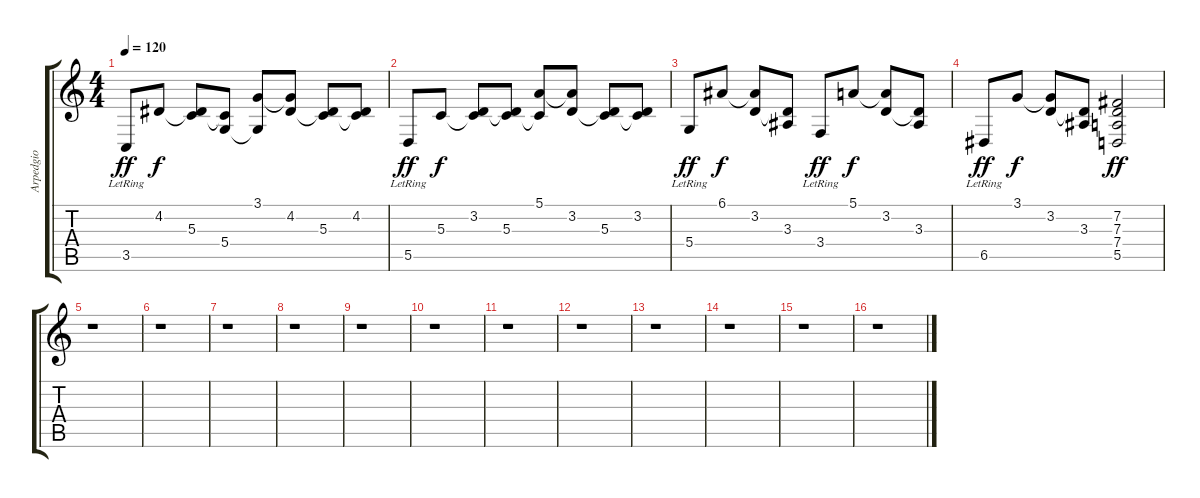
\track ("Arpedgio" "Arpedgio") {instrument brightacousticpiano}
\staff {score tabs}
\tuning (E4 B3 G3 D3 A2 E2) {hide}
\ts (4 4)
\tempo 120
\clef g2
\ks c
3.5{lr}.8{dy ff} 4.2.8{dy f} (4.2{t} 5.3).8 (5.3{t} 5.4).8 (3.1 5.4{t}).8 (3.1{t} 4.2).8 (4.2{t} 5.3).8 (4.2 5.3{t}).8 |
5.5{lr}.8{dy ff} 5.3.8{dy f} (3.2 5.3{t}).8 (3.2{t} 5.3).8 (5.1 5.3{t}).8 (5.1{t} 3.2).8 (3.2{t} 5.3).8 (3.2 5.3{t}).8 |
5.4{lr}.8{dy ff} 6.1.8{dy f} (6.1{t} 3.2).8 (3.2{t} 3.3).8 3.4{lr}.8{dy ff} 5.1.8{dy f} (5.1{t} 3.2).8 (3.2{t} 3.3).8 |
6.5{lr}.8{dy ff} 3.1.8{dy f} (3.1{t} 3.2).8 (3.2{t} 3.3).8 (7.2 7.3 7.4 5.5).2{dy ff} |
r.1 |
r.1 |
r.1 |
r.1 |
r.1 |
r.1 |
r.1 |
r.1 |
r.1 |
r.1 |
r.1 |
r.1
